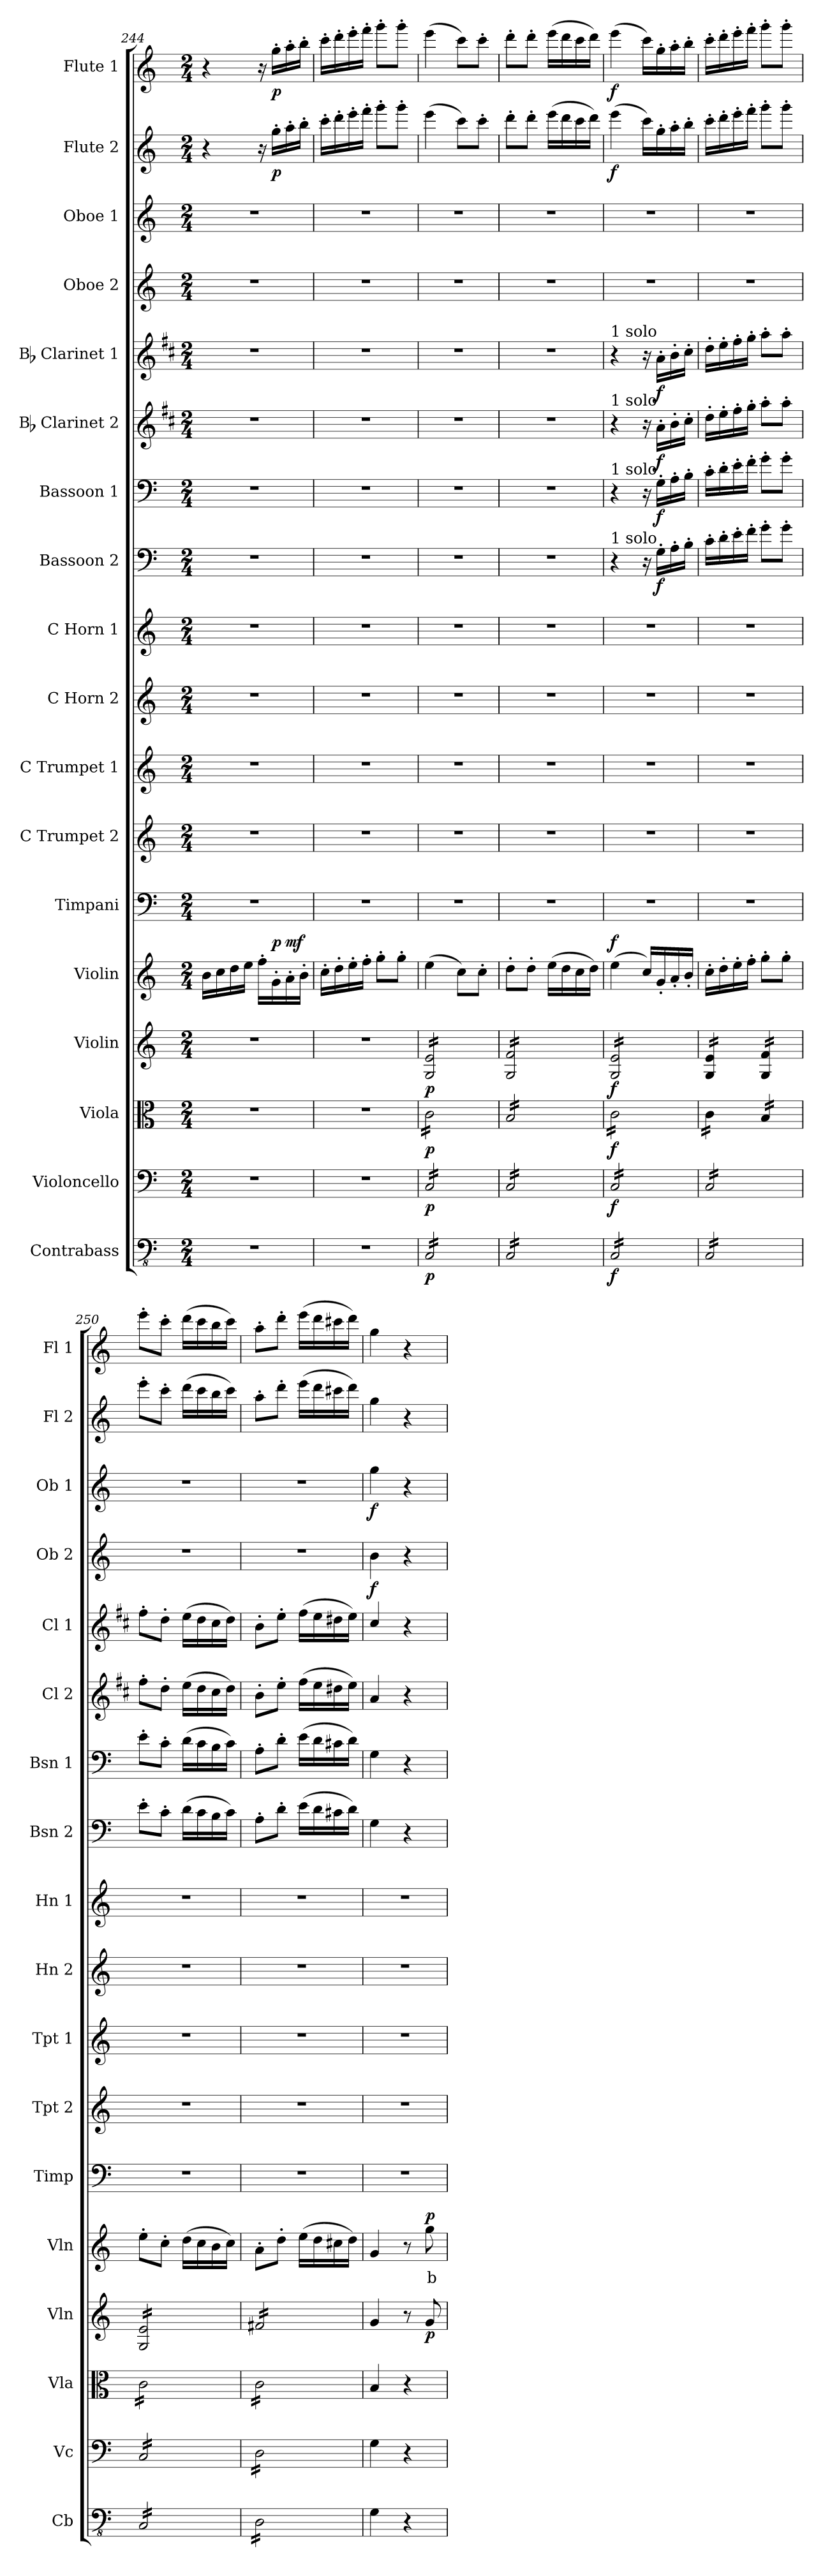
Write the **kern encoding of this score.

**kern	**dynam	**kern	**dynam	**kern	**dynam	**kern	**dynam	**kern	**text	**dynam	**kern	**kern	**kern	**kern	**kern	**kern	**dynam	**kern	**dynam	**kern	**dynam	**kern	**dynam	**kern	**dynam	**kern	**dynam	**kern	**dynam	**kern	**dynam
*part18	*part18	*part17	*part17	*part16	*part16	*part15	*part15	*part14	*part14	*part14	*part13	*part12	*part11	*part10	*part9	*part8	*part8	*part7	*part7	*part6	*part6	*part5	*part5	*part4	*part4	*part3	*part3	*part2	*part2	*part1	*part1
*staff18	*staff18	*staff17	*staff17	*staff16	*staff16	*staff15	*staff15	*staff14	*staff14	*staff14	*staff13	*staff12	*staff11	*staff10	*staff9	*staff8	*staff8	*staff7	*staff7	*staff6	*staff6	*staff5	*staff5	*staff4	*staff4	*staff3	*staff3	*staff2	*staff2	*staff1	*staff1
*I"Contrabass	*	*I"Violoncello	*	*I"Viola	*	*I"Violin	*	*I"Violin	*	*	*I"Timpani	*I"C Trumpet 2	*I"C Trumpet 1	*I"C Horn 2	*I"C Horn 1	*I"Bassoon 2	*	*I"Bassoon 1	*	*I"Bb Clarinet 2	*	*I"Bb Clarinet 1	*	*I"Oboe 2	*	*I"Oboe 1	*	*I"Flute 2	*	*I"Flute 1	*
*I'Cb	*	*I'Vc	*	*I'Vla	*	*I'Vln	*	*I'Vln	*	*	*I'Timp	*I'Tpt 2	*I'Tpt 1	*I'Hn 2	*I'Hn 1	*I'Bsn 2	*	*I'Bsn 1	*	*I'Cl 2	*	*I'Cl 1	*	*I'Ob 2	*	*I'Ob 1	*	*I'Fl 2	*	*I'Fl 1	*
*clefFv4	*	*clefF4	*	*clefC3	*	*clefG2	*	*clefG2	*	*	*clefF4	*clefG2	*clefG2	*clefG2	*clefG2	*clefF4	*	*clefF4	*	*clefG2	*	*clefG2	*	*clefG2	*	*clefG2	*	*clefG2	*	*clefG2	*
*	*	*	*	*	*	*	*	*	*	*	*	*	*	*ITrd7c12	*ITrd7c12	*	*	*	*	*ITrd1c2	*	*ITrd1c2	*	*	*	*	*	*	*	*	*
*k[]	*	*k[]	*	*k[]	*	*k[]	*	*k[]	*	*	*k[]	*k[]	*k[]	*k[]	*k[]	*k[]	*	*k[]	*	*k[]	*	*k[]	*	*k[]	*	*k[]	*	*k[]	*	*k[]	*
*M2/4	*	*M2/4	*	*M2/4	*	*M2/4	*	*M2/4	*	*	*M2/4	*M2/4	*M2/4	*M2/4	*M2/4	*M2/4	*	*M2/4	*	*M2/4	*	*M2/4	*	*M2/4	*	*M2/4	*	*M2/4	*	*M2/4	*
=244	=244	=244	=244	=244	=244	=244	=244	=244	=244	=244	=244	=244	=244	=244	=244	=244	=244	=244	=244	=244	=244	=244	=244	=244	=244	=244	=244	=244	=244	=244	=244
2r	.	2r	.	2r	.	2r	.	16bLL	.	.	2r	2r	2r	2r	2r	2r	.	2r	.	2r	.	2r	.	2r	.	2r	.	4r	.	4r	.
.	.	.	.	.	.	.	.	16cc	.	.	.	.	.	.	.	.	.	.	.	.	.	.	.	.	.	.	.	.	.	.	.
.	.	.	.	.	.	.	.	16dd	.	.	.	.	.	.	.	.	.	.	.	.	.	.	.	.	.	.	.	.	.	.	.
.	.	.	.	.	.	.	.	16eeJJ	.	.	.	.	.	.	.	.	.	.	.	.	.	.	.	.	.	.	.	.	.	.	.
.	.	.	.	.	.	.	.	16ff'LL	.	.	.	.	.	.	.	.	.	.	.	.	.	.	.	.	.	.	.	16r	.	16r	.
!	!	!	!	!	!	!	!	!	!	!LO:DY:b	!	!	!	!	!	!	!	!	!	!	!	!	!	!	!	!	!	!	!LO:DY:b	!	!LO:DY:b
.	.	.	.	.	.	.	.	16g'	.	p	.	.	.	.	.	.	.	.	.	.	.	.	.	.	.	.	.	16gg'LL	p	16gg'LL	p
!	!	!	!	!	!	!	!	!	!	!LO:DY:b	!	!	!	!	!	!	!	!	!	!	!	!	!	!	!	!	!	!	!	!	!
.	.	.	.	.	.	.	.	16a'	.	mf	.	.	.	.	.	.	.	.	.	.	.	.	.	.	.	.	.	16aa'	.	16aa'	.
.	.	.	.	.	.	.	.	16b'JJ	.	.	.	.	.	.	.	.	.	.	.	.	.	.	.	.	.	.	.	16bb'JJ	.	16bb'JJ	.
=245	=245	=245	=245	=245	=245	=245	=245	=245	=245	=245	=245	=245	=245	=245	=245	=245	=245	=245	=245	=245	=245	=245	=245	=245	=245	=245	=245	=245	=245	=245	=245
2r	.	2r	.	2r	.	2r	.	16cc'LL	.	.	2r	2r	2r	2r	2r	2r	.	2r	.	2r	.	2r	.	2r	.	2r	.	16ccc'LL	.	16ccc'LL	.
.	.	.	.	.	.	.	.	16dd'	.	.	.	.	.	.	.	.	.	.	.	.	.	.	.	.	.	.	.	16ddd'	.	16ddd'	.
.	.	.	.	.	.	.	.	16ee'	.	.	.	.	.	.	.	.	.	.	.	.	.	.	.	.	.	.	.	16eee'	.	16eee'	.
.	.	.	.	.	.	.	.	16ff'JJ	.	.	.	.	.	.	.	.	.	.	.	.	.	.	.	.	.	.	.	16fff'JJ	.	16fff'JJ	.
.	.	.	.	.	.	.	.	8gg'L	.	.	.	.	.	.	.	.	.	.	.	.	.	.	.	.	.	.	.	8ggg'L	.	8ggg'L	.
.	.	.	.	.	.	.	.	8gg'J	.	.	.	.	.	.	.	.	.	.	.	.	.	.	.	.	.	.	.	8ggg'J	.	8ggg'J	.
=246	=246	=246	=246	=246	=246	=246	=246	=246	=246	=246	=246	=246	=246	=246	=246	=246	=246	=246	=246	=246	=246	=246	=246	=246	=246	=246	=246	=246	=246	=246	=246
!	!LO:DY:b	!	!LO:DY:b	!	!LO:DY:b	!	!LO:DY:b	!	!	!	!	!	!	!	!	!	!	!	!	!	!	!	!	!	!	!	!	!	!	!	!
*tremolo	*	*	*	*	*	*	*	*	*	*	*	*	*	*	*	*	*	*	*	*	*	*	*	*	*	*	*	*	*	*	*
*	*	*tremolo	*	*	*	*	*	*	*	*	*	*	*	*	*	*	*	*	*	*	*	*	*	*	*	*	*	*	*	*	*
*	*	*	*	*tremolo	*	*	*	*	*	*	*	*	*	*	*	*	*	*	*	*	*	*	*	*	*	*	*	*	*	*	*
*	*	*	*	*	*	*tremolo	*	*	*	*	*	*	*	*	*	*	*	*	*	*	*	*	*	*	*	*	*	*	*	*	*
16CCLL	p	16CLL	p	16cLL	p	16G/ 16e/LL	p	(4ee	.	.	2r	2r	2r	2r	2r	2r	.	2r	.	2r	.	2r	.	2r	.	2r	.	(4eee	.	(4eee	.
16CC	.	16C	.	16c	.	16G/ 16e/	.	.	.	.	.	.	.	.	.	.	.	.	.	.	.	.	.	.	.	.	.	.	.	.	.
16CC	.	16C	.	16c	.	16G/ 16e/	.	.	.	.	.	.	.	.	.	.	.	.	.	.	.	.	.	.	.	.	.	.	.	.	.
16CC	.	16C	.	16c	.	16G/ 16e/	.	.	.	.	.	.	.	.	.	.	.	.	.	.	.	.	.	.	.	.	.	.	.	.	.
16CC	.	16C	.	16c	.	16G/ 16e/	.	8ccL)	.	.	.	.	.	.	.	.	.	.	.	.	.	.	.	.	.	.	.	8cccL)	.	8cccL)	.
16CC	.	16C	.	16c	.	16G/ 16e/	.	.	.	.	.	.	.	.	.	.	.	.	.	.	.	.	.	.	.	.	.	.	.	.	.
16CC	.	16C	.	16c	.	16G/ 16e/	.	8cc'J	.	.	.	.	.	.	.	.	.	.	.	.	.	.	.	.	.	.	.	8ccc'J	.	8ccc'J	.
16CCJJ	.	16CJJ	.	16cJJ	.	16G/ 16e/JJ	.	.	.	.	.	.	.	.	.	.	.	.	.	.	.	.	.	.	.	.	.	.	.	.	.
=247	=247	=247	=247	=247	=247	=247	=247	=247	=247	=247	=247	=247	=247	=247	=247	=247	=247	=247	=247	=247	=247	=247	=247	=247	=247	=247	=247	=247	=247	=247	=247
16CCLL	.	16CLL	.	16BLL	.	16G/ 16f/LL	.	8dd'L	.	.	2r	2r	2r	2r	2r	2r	.	2r	.	2r	.	2r	.	2r	.	2r	.	8ddd'L	.	8ddd'L	.
16CC	.	16C	.	16B	.	16G/ 16f/	.	.	.	.	.	.	.	.	.	.	.	.	.	.	.	.	.	.	.	.	.	.	.	.	.
16CC	.	16C	.	16B	.	16G/ 16f/	.	8dd'J	.	.	.	.	.	.	.	.	.	.	.	.	.	.	.	.	.	.	.	8ddd'J	.	8ddd'J	.
16CC	.	16C	.	16B	.	16G/ 16f/	.	.	.	.	.	.	.	.	.	.	.	.	.	.	.	.	.	.	.	.	.	.	.	.	.
16CC	.	16C	.	16B	.	16G/ 16f/	.	(16eeLL	.	.	.	.	.	.	.	.	.	.	.	.	.	.	.	.	.	.	.	(16eeeLL	.	(16eeeLL	.
16CC	.	16C	.	16B	.	16G/ 16f/	.	16dd	.	.	.	.	.	.	.	.	.	.	.	.	.	.	.	.	.	.	.	16ddd	.	16ddd	.
16CC	.	16C	.	16B	.	16G/ 16f/	.	16cc	.	.	.	.	.	.	.	.	.	.	.	.	.	.	.	.	.	.	.	16ccc	.	16ccc	.
16CCJJ	.	16CJJ	.	16BJJ	.	16G/ 16f/JJ	.	16ddJJ)	.	.	.	.	.	.	.	.	.	.	.	.	.	.	.	.	.	.	.	16dddJJ)	.	16dddJJ)	.
=248	=248	=248	=248	=248	=248	=248	=248	=248	=248	=248	=248	=248	=248	=248	=248	=248	=248	=248	=248	=248	=248	=248	=248	=248	=248	=248	=248	=248	=248	=248	=248
!	!	!	!	!	!	!	!	!	!	!	!	!	!	!	!	!	!	!	!	!	!	!LO:TX:a:t=1 solo	!	!	!	!	!	!	!	!	!
!	!	!	!	!	!	!	!	!	!	!	!	!	!	!	!	!	!	!	!	!LO:TX:a:t=1 solo	!	!	!	!	!	!	!	!	!	!	!
!	!	!	!	!	!	!	!	!	!	!	!	!	!	!	!	!	!	!LO:TX:a:t=1 solo	!	!	!	!	!	!	!	!	!	!	!	!	!
!	!	!	!	!	!	!	!	!	!	!	!	!	!	!	!	!LO:TX:a:t=1 solo	!	!	!	!	!	!	!	!	!	!	!	!	!	!	!
!	!LO:DY:b	!	!LO:DY:b	!	!LO:DY:b	!	!LO:DY:b	!	!	!LO:DY:b	!	!	!	!	!	!	!	!	!	!	!	!	!	!	!	!	!	!	!LO:DY:b	!	!LO:DY:b
16CCLL	f	16CLL	f	16cLL	f	16G/ 16e/LL	f	(4ee	.	f	2r	2r	2r	2r	2r	4r	.	4r	.	4r	.	4r	.	2r	.	2r	.	(4eee	f	(4eee	f
16CC	.	16C	.	16c	.	16G/ 16e/	.	.	.	.	.	.	.	.	.	.	.	.	.	.	.	.	.	.	.	.	.	.	.	.	.
16CC	.	16C	.	16c	.	16G/ 16e/	.	.	.	.	.	.	.	.	.	.	.	.	.	.	.	.	.	.	.	.	.	.	.	.	.
16CC	.	16C	.	16c	.	16G/ 16e/	.	.	.	.	.	.	.	.	.	.	.	.	.	.	.	.	.	.	.	.	.	.	.	.	.
16CC	.	16C	.	16c	.	16G/ 16e/	.	16ccLL)	.	.	.	.	.	.	.	16r	.	16r	.	16r	.	16r	.	.	.	.	.	16cccLL)	.	16cccLL)	.
!	!	!	!	!	!	!	!	!	!	!	!	!	!	!	!	!	!LO:DY:b	!	!LO:DY:b	!	!LO:DY:b	!	!LO:DY:b	!	!	!	!	!	!	!	!
16CC	.	16C	.	16c	.	16G/ 16e/	.	16g'	.	.	.	.	.	.	.	16G'LL	f	16G'LL	f	16g'LL	f	16g'LL	f	.	.	.	.	16gg'	.	16gg'	.
16CC	.	16C	.	16c	.	16G/ 16e/	.	16a'	.	.	.	.	.	.	.	16A'	.	16A'	.	16a'	.	16a'	.	.	.	.	.	16aa'	.	16aa'	.
16CCJJ	.	16CJJ	.	16cJJ	.	16G/ 16e/JJ	.	16b'JJ	.	.	.	.	.	.	.	16B'JJ	.	16B'JJ	.	16b'JJ	.	16b'JJ	.	.	.	.	.	16bb'JJ	.	16bb'JJ	.
=249	=249	=249	=249	=249	=249	=249	=249	=249	=249	=249	=249	=249	=249	=249	=249	=249	=249	=249	=249	=249	=249	=249	=249	=249	=249	=249	=249	=249	=249	=249	=249
16CCLL	.	16CLL	.	16cLL	.	16G/ 16e/LL	.	16cc'LL	.	.	2r	2r	2r	2r	2r	16c'LL	.	16c'LL	.	16cc'LL	.	16cc'LL	.	2r	.	2r	.	16ccc'LL	.	16ccc'LL	.
16CC	.	16C	.	16c	.	16G/ 16e/	.	16dd'	.	.	.	.	.	.	.	16d'	.	16d'	.	16dd'	.	16dd'	.	.	.	.	.	16ddd'	.	16ddd'	.
16CC	.	16C	.	16c	.	16G/ 16e/	.	16ee'	.	.	.	.	.	.	.	16e'	.	16e'	.	16ee'	.	16ee'	.	.	.	.	.	16eee'	.	16eee'	.
16CC	.	16C	.	16cJJ	.	16G/ 16e/JJ	.	16ff'JJ	.	.	.	.	.	.	.	16f'JJ	.	16f'JJ	.	16ff'JJ	.	16ff'JJ	.	.	.	.	.	16fff'JJ	.	16fff'JJ	.
16CC	.	16C	.	16BLL	.	16G/ 16f/LL	.	8gg'L	.	.	.	.	.	.	.	8g'L	.	8g'L	.	8gg'L	.	8gg'L	.	.	.	.	.	8ggg'L	.	8ggg'L	.
16CC	.	16C	.	16B	.	16G/ 16f/	.	.	.	.	.	.	.	.	.	.	.	.	.	.	.	.	.	.	.	.	.	.	.	.	.
16CC	.	16C	.	16B	.	16G/ 16f/	.	8gg'J	.	.	.	.	.	.	.	8g'J	.	8g'J	.	8gg'J	.	8gg'J	.	.	.	.	.	8ggg'J	.	8ggg'J	.
16CCJJ	.	16CJJ	.	16BJJ	.	16G/ 16f/JJ	.	.	.	.	.	.	.	.	.	.	.	.	.	.	.	.	.	.	.	.	.	.	.	.	.
=250	=250	=250	=250	=250	=250	=250	=250	=250	=250	=250	=250	=250	=250	=250	=250	=250	=250	=250	=250	=250	=250	=250	=250	=250	=250	=250	=250	=250	=250	=250	=250
16CCLL	.	16CLL	.	16cLL	.	16G/ 16e/LL	.	8ee'L	.	.	2r	2r	2r	2r	2r	8e'L	.	8e'L	.	8ee'L	.	8ee'L	.	2r	.	2r	.	8eee'L	.	8eee'L	.
16CC	.	16C	.	16c	.	16G/ 16e/	.	.	.	.	.	.	.	.	.	.	.	.	.	.	.	.	.	.	.	.	.	.	.	.	.
16CC	.	16C	.	16c	.	16G/ 16e/	.	8cc'J	.	.	.	.	.	.	.	8c'J	.	8c'J	.	8cc'J	.	8cc'J	.	.	.	.	.	8ccc'J	.	8ccc'J	.
16CC	.	16C	.	16c	.	16G/ 16e/	.	.	.	.	.	.	.	.	.	.	.	.	.	.	.	.	.	.	.	.	.	.	.	.	.
16CC	.	16C	.	16c	.	16G/ 16e/	.	(16ddLL	.	.	.	.	.	.	.	(16dLL	.	(16dLL	.	(16ddLL	.	(16ddLL	.	.	.	.	.	(16dddLL	.	(16dddLL	.
16CC	.	16C	.	16c	.	16G/ 16e/	.	16cc	.	.	.	.	.	.	.	16c	.	16c	.	16cc	.	16cc	.	.	.	.	.	16ccc	.	16ccc	.
16CC	.	16C	.	16c	.	16G/ 16e/	.	16b	.	.	.	.	.	.	.	16B	.	16B	.	16b	.	16b	.	.	.	.	.	16bb	.	16bb	.
16CCJJ	.	16CJJ	.	16cJJ	.	16G/ 16e/JJ	.	16ccJJ)	.	.	.	.	.	.	.	16cJJ)	.	16cJJ)	.	16ccJJ)	.	16ccJJ)	.	.	.	.	.	16cccJJ)	.	16cccJJ)	.
=251	=251	=251	=251	=251	=251	=251	=251	=251	=251	=251	=251	=251	=251	=251	=251	=251	=251	=251	=251	=251	=251	=251	=251	=251	=251	=251	=251	=251	=251	=251	=251
16DDLL	.	16DLL	.	16cLL	.	16f#XLL	.	8a'L	.	.	2r	2r	2r	2r	2r	8A'L	.	8A'L	.	8a'L	.	8a'L	.	2r	.	2r	.	8aa'L	.	8aa'L	.
16DD	.	16D	.	16c	.	16f#X	.	.	.	.	.	.	.	.	.	.	.	.	.	.	.	.	.	.	.	.	.	.	.	.	.
16DD	.	16D	.	16c	.	16f#X	.	8dd'J	.	.	.	.	.	.	.	8d'J	.	8d'J	.	8dd'J	.	8dd'J	.	.	.	.	.	8ddd'J	.	8ddd'J	.
16DD	.	16D	.	16c	.	16f#X	.	.	.	.	.	.	.	.	.	.	.	.	.	.	.	.	.	.	.	.	.	.	.	.	.
16DD	.	16D	.	16c	.	16f#X	.	(16eeLL	.	.	.	.	.	.	.	(16eLL	.	(16eLL	.	(16eeLL	.	(16eeLL	.	.	.	.	.	(16eeeLL	.	(16eeeLL	.
16DD	.	16D	.	16c	.	16f#X	.	16dd	.	.	.	.	.	.	.	16d	.	16d	.	16dd	.	16dd	.	.	.	.	.	16ddd	.	16ddd	.
16DD	.	16D	.	16c	.	16f#X	.	16cc#X	.	.	.	.	.	.	.	16c#X	.	16c#X	.	16cc#X	.	16cc#X	.	.	.	.	.	16ccc#X	.	16ccc#X	.
16DDJJ	.	16DJJ	.	16cJJ	.	16f#XJJ	.	16ddJJ)	.	.	.	.	.	.	.	16dJJ)	.	16dJJ)	.	16ddJJ)	.	16ddJJ)	.	.	.	.	.	16dddJJ)	.	16dddJJ)	.
*	*	*	*	*	*	*Xtremolo	*	*	*	*	*	*	*	*	*	*	*	*	*	*	*	*	*	*	*	*	*	*	*	*	*
*	*	*	*	*Xtremolo	*	*	*	*	*	*	*	*	*	*	*	*	*	*	*	*	*	*	*	*	*	*	*	*	*	*	*
*	*	*Xtremolo	*	*	*	*	*	*	*	*	*	*	*	*	*	*	*	*	*	*	*	*	*	*	*	*	*	*	*	*	*
*Xtremolo	*	*	*	*	*	*	*	*	*	*	*	*	*	*	*	*	*	*	*	*	*	*	*	*	*	*	*	*	*	*	*
=252	=252	=252	=252	=252	=252	=252	=252	=252	=252	=252	=252	=252	=252	=252	=252	=252	=252	=252	=252	=252	=252	=252	=252	=252	=252	=252	=252	=252	=252	=252	=252
!	!	!	!	!	!	!	!	!	!	!	!	!	!	!	!	!	!	!	!	!	!	!	!	!	!LO:DY:b	!	!LO:DY:b	!	!	!	!
4GG	.	4G	.	4B	.	4g	.	4g	.	.	2r	2r	2r	2r	2r	4G	.	4G	.	4g/	.	4b/	.	4b\	f	4gg\	f	4gg	.	4gg	.
4r	.	4r	.	4r	.	8r	.	8r	.	.	.	.	.	.	.	4r	.	4r	.	4r	.	4r	.	4r	.	4r	.	4r	.	4r	.
!	!	!	!	!	!	!	!LO:DY:b	!	!	!LO:DY:b	!	!	!	!	!	!	!	!	!	!	!	!	!	!	!	!	!	!	!	!	!
.	.	.	.	.	.	8g	p	8gg	b	p	.	.	.	.	.	.	.	.	.	.	.	.	.	.	.	.	.	.	.	.	.
=	=	=	=	=	=	=	=	=	=	=	=	=	=	=	=	=	=	=	=	=	=	=	=	=	=	=	=	=	=	=	=
*-	*-	*-	*-	*-	*-	*-	*-	*-	*-	*-	*-	*-	*-	*-	*-	*-	*-	*-	*-	*-	*-	*-	*-	*-	*-	*-	*-	*-	*-	*-	*-
